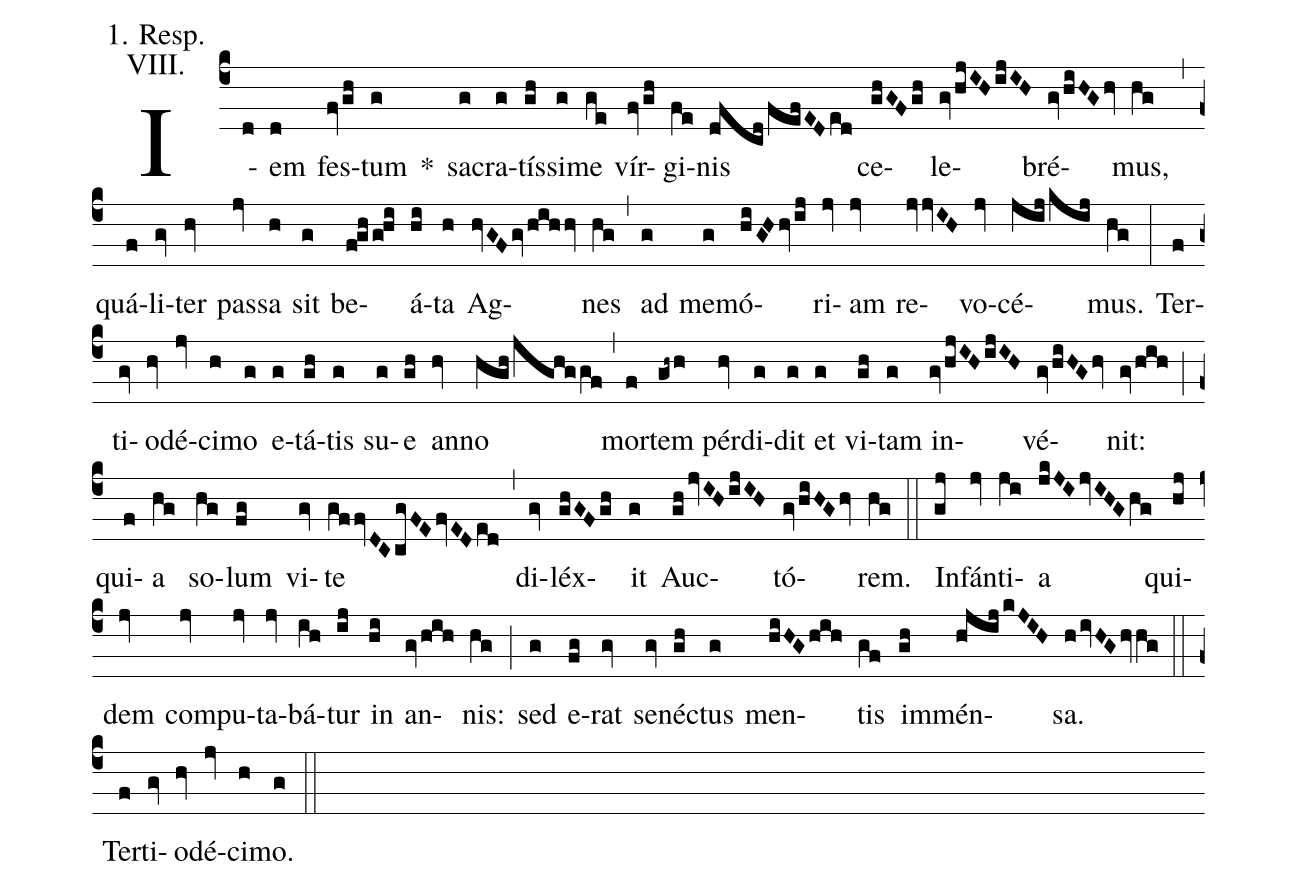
annotation: 1. Resp.;
annotation: VIII.;
%%
(c4)
I(d)em(d) fes(fvgh)tum(g) *() sa(g)cra(g)tís(gh)si(g)me(ge) vír(fvgh)gi(fe)nis(dfcdfefEDed) ce(ghGFgh)le(gvhjIHijIH)bré(gvhiHGhv)mus,(hg) (,)
quá(f)li(gv)ter(hv) pas(jv)sa(h) sit(g) be(fghghi)á(hi)ta(h) Ag(hvGFgvhihhv)nes(hg) (,)
ad(g) me(g)mó(hiGHhvij)ri(jv)am(jv) re(jvjvIH)vo(jv)cé(jijkij)mus.(hg) (:)
Ter(f)ti(gv)o(hv)dé(jv)ci(h)mo(g) e(g)tá(gh)tis(g) su(g)e(gh) an(hv)no(hghjghggf) (,)
mor(f)tem(gh~h) pér(hv)di(g)dit(g) et(g) vi(gh)tam(g) in(gvhjIHijIH)vé(gvhiHGhv)nit:(gvhih) (;)
qui(f)a(hg) so(hg)lum(fg) vi(gv)te(gffvDCcgFEfvEDed) (,)
di(gv)léx(ghGFgh)it(g) Auc(ghjvIHijIH)tó(gvhiHGhv)rem.(hg) (::)

In(gj)fán(jv)ti(ji)a(jkJIjvIHGhg) qui(hj)dem(jv) com(jv)pu(jv)ta(jv)bá(ih)tur(ij) in(hi) an(gvhih)nis:(hg) (;)
sed(g) e(fg)rat(gv) se(gv)néc(gh)tus(g) men(hiHGhih)tis(gf) im(gh)mén(hjijkJIH)sa.(hivHGhvhg) (::)

Ter(f)ti(gv)o(hv)dé(jv)ci(h)mo.(g) (::)
